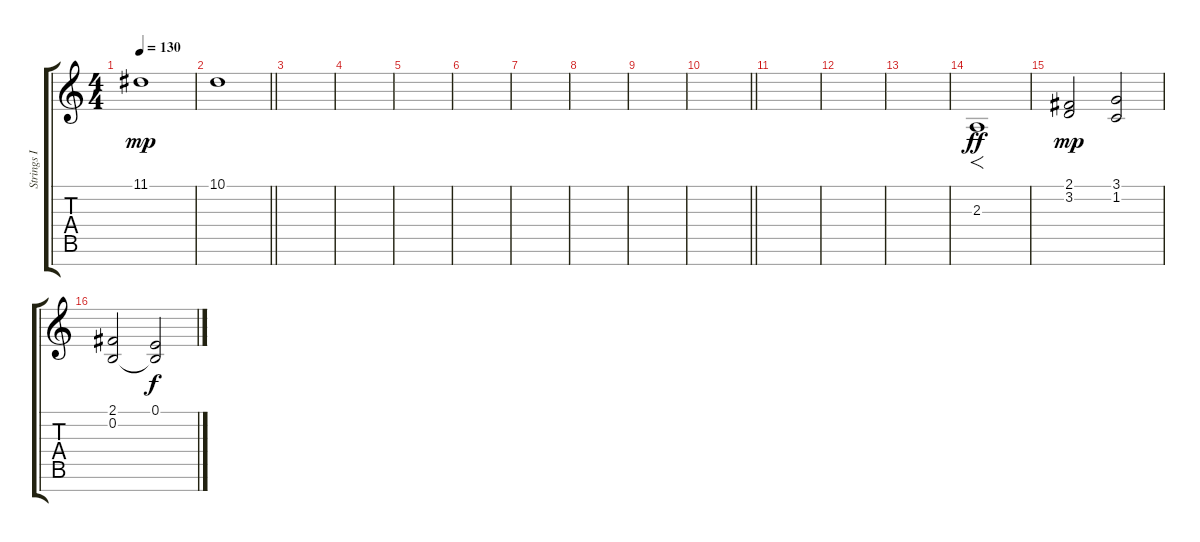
\track ("Strings I" "Strings I") {instrument stringensemble1}
\staff {score tabs}
\tuning (E4 B3 G3 D3 A2 E2 B1) {hide}
\ts (4 4)
\tempo 130
\clef g2
\ks c
11.1.1{dy mp} |
\barLineRight lightlight
10.1.1 |
\section ("" "")
|
|
|
|
|
|
|
\barLineRight lightlight
|
|
|
|
2.3.1{f dy ff} |
(2.1 3.2).2{dy mp} (3.1 1.2).2 |
(2.1 0.2).2 (0.1 0.2{t}).2{dy f}
